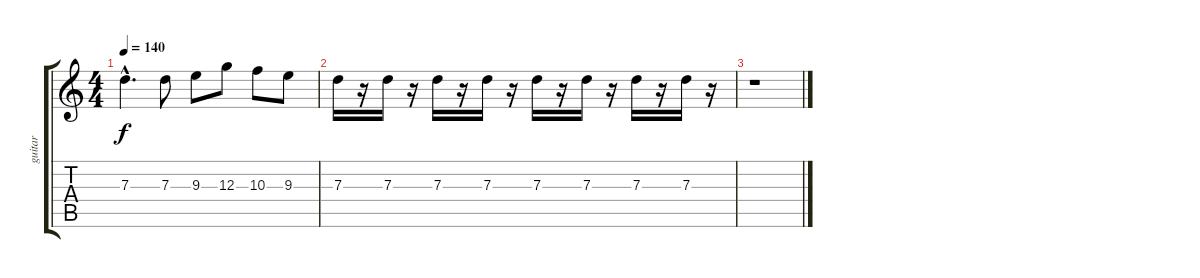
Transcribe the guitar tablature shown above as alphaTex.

\track ("guitar" "guitar") {instrument overdrivenguitar}
\staff {score tabs}
\tuning (E4 B3 G3 D3 A2 E2) {hide}
\ts (4 4)
\tempo 140
\clef g2
\ks c
7.3{hac}.4{d dy f} 7.3.8 9.3.8 12.3.8 10.3.8 9.3.8 |
7.3.16 r.16 7.3.16 r.16 7.3.16 r.16 7.3.16 r.16 7.3.16 r.16 7.3.16 r.16 7.3.16 r.16 7.3.16 r.16 |
r.1
